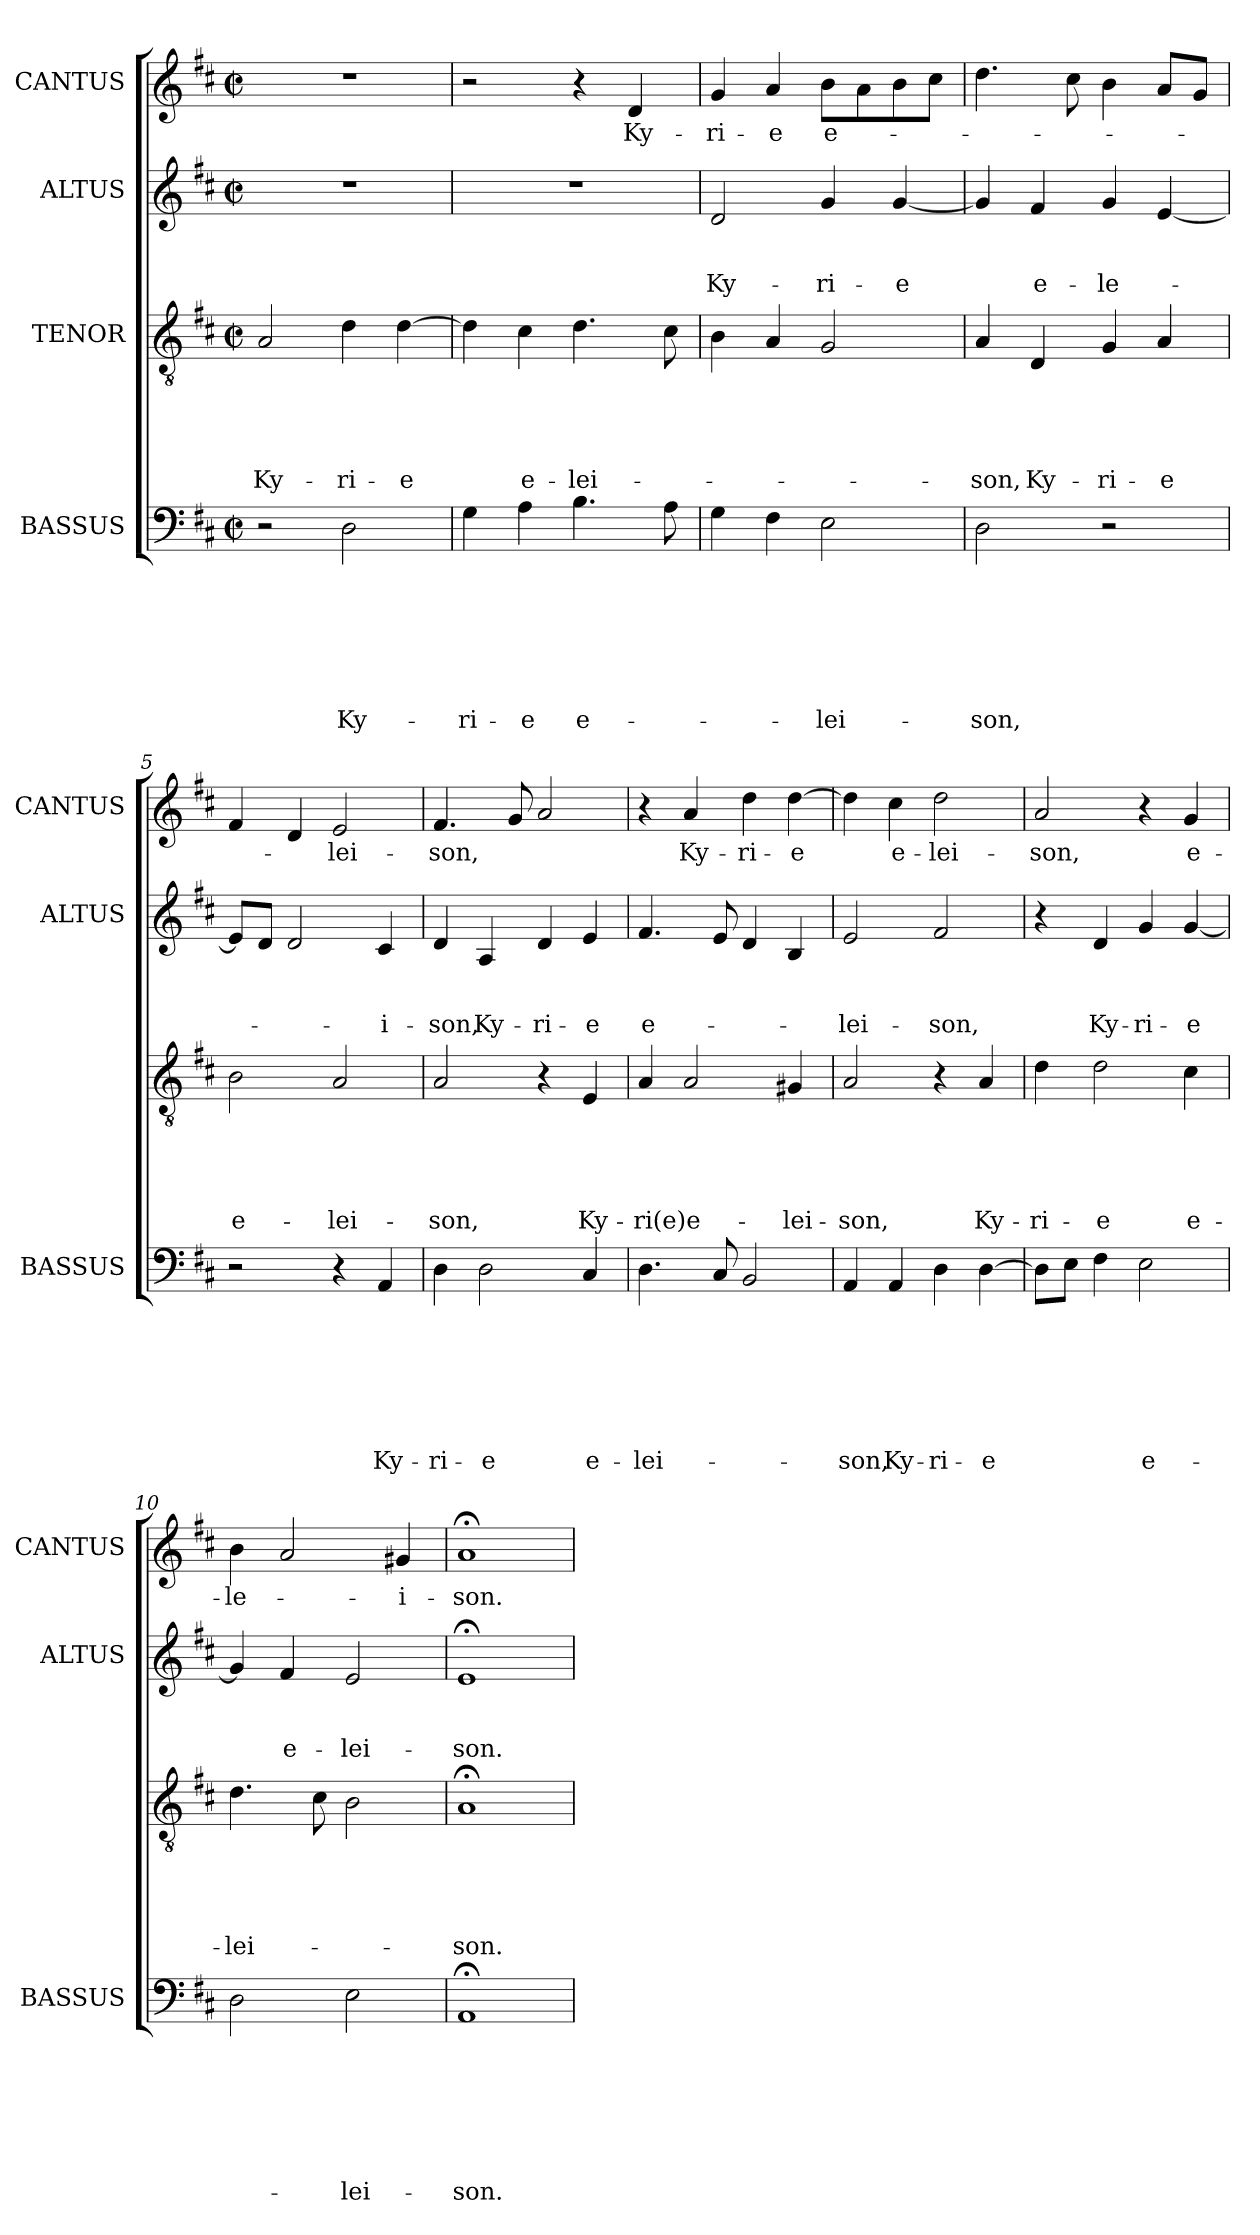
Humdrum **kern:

**kern	**text	**text	**text	**text	**text	**text	**text	**kern	**text	**text	**text	**text	**text	**kern	**text	**text	**text	**kern	**text
*part4	*part4	*part4	*part4	*part4	*part4	*part4	*part4	*part3	*part3	*part3	*part3	*part3	*part3	*part2	*part2	*part2	*part2	*part1	*part1
*staff4	*staff4	*staff4	*staff4	*staff4	*staff4	*staff4	*staff4	*staff3	*staff3	*staff3	*staff3	*staff3	*staff3	*staff2	*staff2	*staff2	*staff2	*staff1	*staff1
*I"BASSUS	*	*	*	*	*	*	*	*I"TENOR	*	*	*	*	*	*I"ALTUS	*	*	*	*I"CANTUS	*
*I'BASSUS	*	*	*	*	*	*	*	*	*	*	*	*	*	*I'ALTUS	*	*	*	*I'CANTUS	*
!!LO:PB:g=z
*clefF4	*	*	*	*	*	*	*	*clefGv2	*	*	*	*	*	*clefG2	*	*	*	*clefG2	*
*k[f#c#]	*	*	*	*	*	*	*	*k[f#c#]	*	*	*	*	*	*k[f#c#]	*	*	*	*k[f#c#]	*
*D:	*	*	*	*	*	*	*	*D:	*	*	*	*	*	*D:	*	*	*	*D:	*
*M2/2	*	*	*	*	*	*	*	*M2/2	*	*	*	*	*	*M2/2	*	*	*	*M2/2	*
*met(c|)	*	*	*	*	*	*	*	*met(c|)	*	*	*	*	*	*met(c|)	*	*	*	*met(c|)	*
=1	=1	=1	=1	=1	=1	=1	=1	=1	=1	=1	=1	=1	=1	=1	=1	=1	=1	=1	=1
!	!	!	!	!	!	!	!	!	!	!	!	!	!LO:LY:b	!	!	!	!	!	!
2r	.	.	.	.	.	.	.	2A/	.	.	.	.	Ky-	1r	.	.	.	1r	.
!	!	!	!	!	!	!	!LO:LY:b	!	!	!	!	!	!LO:LY:b	!	!	!	!	!	!
2D\	.	.	.	.	.	.	Ky-	4d\	.	.	.	.	-ri-	.	.	.	.	.	.
!	!	!	!	!	!	!	!	!	!	!	!	!	!LO:LY:b	!	!	!	!	!	!
.	.	.	.	.	.	.	.	[>4d\	.	.	.	.	-e	.	.	.	.	.	.
=2	=2	=2	=2	=2	=2	=2	=2	=2	=2	=2	=2	=2	=2	=2	=2	=2	=2	=2	=2
!	!	!	!	!	!	!	!LO:LY:b	!	!	!	!	!	!	!	!	!	!	!	!
4G\	.	.	.	.	.	.	-ri-	4d\]	.	.	.	.	.	1r	.	.	.	2r	.
!	!	!	!	!	!	!	!LO:LY:b	!	!	!	!	!	!LO:LY:b	!	!	!	!	!	!
4A\	.	.	.	.	.	.	-e	4c#\	.	.	.	.	e-	.	.	.	.	.	.
!	!	!	!	!	!	!	!LO:LY:b	!	!	!	!	!	!LO:LY:b	!	!	!	!	!	!
4.B\	.	.	.	.	.	.	e-	4.d\	.	.	.	.	-lei-	.	.	.	.	4r	.
!	!	!	!	!	!	!	!	!	!	!	!	!	!	!	!	!	!	!	!LO:LY:b
.	.	.	.	.	.	.	.	.	.	.	.	.	.	.	.	.	.	4d/	Ky-
8A\	.	.	.	.	.	.	.	8c#\	.	.	.	.	.	.	.	.	.	.	.
=3	=3	=3	=3	=3	=3	=3	=3	=3	=3	=3	=3	=3	=3	=3	=3	=3	=3	=3	=3
!	!	!	!	!	!	!	!	!	!	!	!	!	!	!	!	!	!LO:LY:b	!	!LO:LY:b
4G\	.	.	.	.	.	.	.	4B\	.	.	.	.	.	2d/	.	.	Ky-	4g/	-ri-
!	!	!	!	!	!	!	!	!	!	!	!	!	!	!	!	!	!	!	!LO:LY:b
4F#\	.	.	.	.	.	.	.	4A/	.	.	.	.	.	.	.	.	.	4a/	-e
!	!	!	!	!	!	!	!LO:LY:b	!	!	!	!	!	!	!	!	!	!LO:LY:b	!	!LO:LY:b
2E\	.	.	.	.	.	.	-lei-	2G/	.	.	.	.	.	4g/	.	.	-ri-	8b\L	e-
.	.	.	.	.	.	.	.	.	.	.	.	.	.	.	.	.	.	8a\	.
!	!	!	!	!	!	!	!	!	!	!	!	!	!	!	!	!	!LO:LY:b	!	!
.	.	.	.	.	.	.	.	.	.	.	.	.	.	[<4g/	.	.	-e	8b\	.
.	.	.	.	.	.	.	.	.	.	.	.	.	.	.	.	.	.	8cc#\J	.
=4	=4	=4	=4	=4	=4	=4	=4	=4	=4	=4	=4	=4	=4	=4	=4	=4	=4	=4	=4
!	!	!	!	!	!	!	!LO:LY:b	!	!	!	!	!	!LO:LY:b	!	!	!	!	!	!
2D\	.	.	.	.	.	.	-son,	4A/	.	.	.	.	-son,	4g/]	.	.	.	4.dd\	.
!	!	!	!	!	!	!	!	!	!	!	!	!	!LO:LY:b	!	!	!	!LO:LY:b	!	!
.	.	.	.	.	.	.	.	4D/	.	.	.	.	Ky-	4f#/	.	.	e-	.	.
.	.	.	.	.	.	.	.	.	.	.	.	.	.	.	.	.	.	8cc#\	.
!	!	!	!	!	!	!	!	!	!	!	!	!	!LO:LY:b	!	!	!	!LO:LY:b	!	!
2r	.	.	.	.	.	.	.	4G/	.	.	.	.	-ri-	4g/	.	.	-le-	4b\	.
!	!	!	!	!	!	!	!	!	!	!	!	!	!LO:LY:b	!	!	!	!	!	!
.	.	.	.	.	.	.	.	4A/	.	.	.	.	-e	[<4e/	.	.	.	8a/L	.
.	.	.	.	.	.	.	.	.	.	.	.	.	.	.	.	.	.	8g/J	.
=5	=5	=5	=5	=5	=5	=5	=5	=5	=5	=5	=5	=5	=5	=5	=5	=5	=5	=5	=5
!	!	!	!	!	!	!	!	!	!	!	!	!	!LO:LY:b	!	!	!	!	!	!
2r	.	.	.	.	.	.	.	2B\	.	.	.	.	e-	8e/L]	.	.	.	4f#/	.
.	.	.	.	.	.	.	.	.	.	.	.	.	.	8d/J	.	.	.	.	.
.	.	.	.	.	.	.	.	.	.	.	.	.	.	2d/	.	.	.	4d/	.
!	!	!	!	!	!	!	!	!	!	!	!	!	!LO:LY:b	!	!	!	!	!	!LO:LY:b
4r	.	.	.	.	.	.	.	2A/	.	.	.	.	-lei-	.	.	.	.	2e/	-lei-
!	!	!	!	!	!	!	!LO:LY:b	!	!	!	!	!	!	!	!	!	!LO:LY:b	!	!
4AA/	.	.	.	.	.	.	Ky-	.	.	.	.	.	.	4c#/	.	.	-i-	.	.
!!LO:LB:g=z
=6	=6	=6	=6	=6	=6	=6	=6	=6	=6	=6	=6	=6	=6	=6	=6	=6	=6	=6	=6
!	!	!	!	!	!	!	!LO:LY:b	!	!	!	!	!	!LO:LY:b	!	!	!	!LO:LY:b	!	!LO:LY:b
4D\	.	.	.	.	.	.	-ri-	2A/	.	.	.	.	-son,	4d/	.	.	-son,	4.f#/	-son,
!	!	!	!	!	!	!	!LO:LY:b	!	!	!	!	!	!	!	!	!	!LO:LY:b	!	!
2D\	.	.	.	.	.	.	-e	.	.	.	.	.	.	4A/	.	.	Ky-	.	.
.	.	.	.	.	.	.	.	.	.	.	.	.	.	.	.	.	.	8g/	.
!	!	!	!	!	!	!	!	!	!	!	!	!	!	!	!	!	!LO:LY:b	!	!
.	.	.	.	.	.	.	.	4r	.	.	.	.	.	4d/	.	.	-ri-	2a/	.
!	!	!	!	!	!	!	!LO:LY:b	!	!	!	!	!	!LO:LY:b	!	!	!	!LO:LY:b	!	!
4C#/	.	.	.	.	.	.	e-	4E/	.	.	.	.	Ky-	4e/	.	.	-e	.	.
=7	=7	=7	=7	=7	=7	=7	=7	=7	=7	=7	=7	=7	=7	=7	=7	=7	=7	=7	=7
!	!	!	!	!	!	!	!LO:LY:b	!	!	!	!	!	!LO:LY:b	!	!	!	!LO:LY:b:rj	!	!
4.D\	.	.	.	.	.	.	-lei-	4A/	.	.	.	.	-ri(e)	4.f#/	.	.	e-	4r	.
!	!	!	!	!	!	!	!	!	!	!	!	!	!LO:LY:b	!	!	!	!	!	!LO:LY:b
.	.	.	.	.	.	.	.	2A/	.	.	.	.	e-	.	.	.	.	4a/	Ky-
8C#/	.	.	.	.	.	.	.	.	.	.	.	.	.	8e/	.	.	.	.	.
!	!	!	!	!	!	!	!	!	!	!	!	!	!	!	!	!	!	!	!LO:LY:b
2BB/	.	.	.	.	.	.	.	.	.	.	.	.	.	4d/	.	.	.	4dd\	-ri-
!	!	!	!	!	!	!	!	!	!	!	!	!	!LO:LY:b	!	!	!	!	!	!LO:LY:b:rj
.	.	.	.	.	.	.	.	4G#X/	.	.	.	.	-lei-	4B/	.	.	.	[>4dd\	-e
=8	=8	=8	=8	=8	=8	=8	=8	=8	=8	=8	=8	=8	=8	=8	=8	=8	=8	=8	=8
!	!	!	!	!	!	!	!LO:LY:b	!	!	!	!	!	!LO:LY:b	!	!	!	!LO:LY:b	!	!
4AA/	.	.	.	.	.	.	-son,	2A/	.	.	.	.	-son,	2e/	.	.	-lei-	4dd\]	.
!	!	!	!	!	!	!	!LO:LY:b	!	!	!	!	!	!	!	!	!	!	!	!LO:LY:b
4AA/	.	.	.	.	.	.	Ky-	.	.	.	.	.	.	.	.	.	.	4cc#\	e-
!	!	!	!	!	!	!	!LO:LY:b	!	!	!	!	!	!	!	!	!	!LO:LY:b	!	!LO:LY:b
4D\	.	.	.	.	.	.	-ri-	4r	.	.	.	.	.	2f#/	.	.	-son,	2dd\	-lei-
!	!	!	!	!	!	!	!LO:LY:b:rj	!	!	!	!	!	!LO:LY:b	!	!	!	!	!	!
[>4D\	.	.	.	.	.	.	-e	4A/	.	.	.	.	Ky-	.	.	.	.	.	.
=9	=9	=9	=9	=9	=9	=9	=9	=9	=9	=9	=9	=9	=9	=9	=9	=9	=9	=9	=9
!	!	!	!	!	!	!	!	!	!	!	!	!	!LO:LY:b	!	!	!	!	!	!LO:LY:b
8D\L]	.	.	.	.	.	.	.	4d\	.	.	.	.	-ri-	4r	.	.	.	2a/	-son,
8E\J	.	.	.	.	.	.	.	.	.	.	.	.	.	.	.	.	.	.	.
!	!	!	!	!	!	!	!	!	!	!	!	!	!LO:LY:b	!	!	!	!LO:LY:b	!	!
4F#\	.	.	.	.	.	.	.	2d\	.	.	.	.	-e	4d/	.	.	Ky-	.	.
!	!	!	!	!	!	!	!LO:LY:b:rj	!	!	!	!	!	!	!	!	!	!LO:LY:b	!	!
2E\	.	.	.	.	.	.	e-	.	.	.	.	.	.	4g/	.	.	-ri-	4r	.
!	!	!	!	!	!	!	!	!	!	!	!	!	!LO:LY:b	!	!	!	!LO:LY:b:rj	!	!LO:LY:b
.	.	.	.	.	.	.	.	4c#\	.	.	.	.	e-	[<4g/	.	.	-e	4g/	e-
=10	=10	=10	=10	=10	=10	=10	=10	=10	=10	=10	=10	=10	=10	=10	=10	=10	=10	=10	=10
!	!	!	!	!	!	!	!	!	!	!	!	!	!LO:LY:b	!	!	!	!	!	!LO:LY:b
2D\	.	.	.	.	.	.	.	4.d\	.	.	.	.	-lei-	4g/]	.	.	.	4b\	-le-
!	!	!	!	!	!	!	!	!	!	!	!	!	!	!	!	!	!LO:LY:b	!	!
.	.	.	.	.	.	.	.	.	.	.	.	.	.	4f#/	.	.	e-	2a/	.
.	.	.	.	.	.	.	.	8c#\	.	.	.	.	.	.	.	.	.	.	.
!	!	!	!	!	!	!	!LO:LY:b	!	!	!	!	!	!	!	!	!	!LO:LY:b	!	!
2E\	.	.	.	.	.	.	-lei-	2B\	.	.	.	.	.	2e/	.	.	-lei-	.	.
!	!	!	!	!	!	!	!	!	!	!	!	!	!	!	!	!	!	!	!LO:LY:b
.	.	.	.	.	.	.	.	.	.	.	.	.	.	.	.	.	.	4g#X/	-i-
=11	=11	=11	=11	=11	=11	=11	=11	=11	=11	=11	=11	=11	=11	=11	=11	=11	=11	=11	=11
!	!	!	!	!	!	!	!LO:LY:b	!	!	!	!	!	!LO:LY:b	!	!	!	!LO:LY:b	!	!LO:LY:b
1AA;	.	.	.	.	.	.	-son.	1A;	.	.	.	.	-son.	1e;	.	.	-son.	1a;	-son.
=	=	=	=	=	=	=	=	=	=	=	=	=	=	=	=	=	=	=	=
*-	*-	*-	*-	*-	*-	*-	*-	*-	*-	*-	*-	*-	*-	*-	*-	*-	*-	*-	*-
